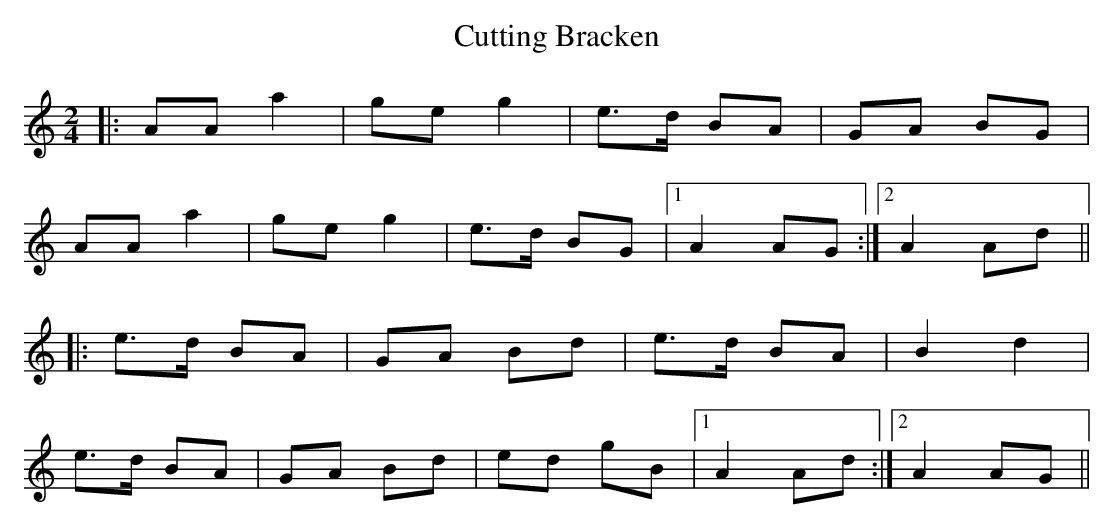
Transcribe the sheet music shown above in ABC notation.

X:1
T: Cutting Bracken
M: 4/4
L: 1/8
K: Amin
[M:2/4]
|:AA a2|ge g2|e>d BA|GA BG|
AA a2|ge g2|e>d BG|1 A2 AG:|2 A2 Ad||
|:e>d BA|GA Bd|e>d BA|B2 d2|
e>d BA|GA Bd|ed gB|1 A2 Ad:|2 A2 AG||
